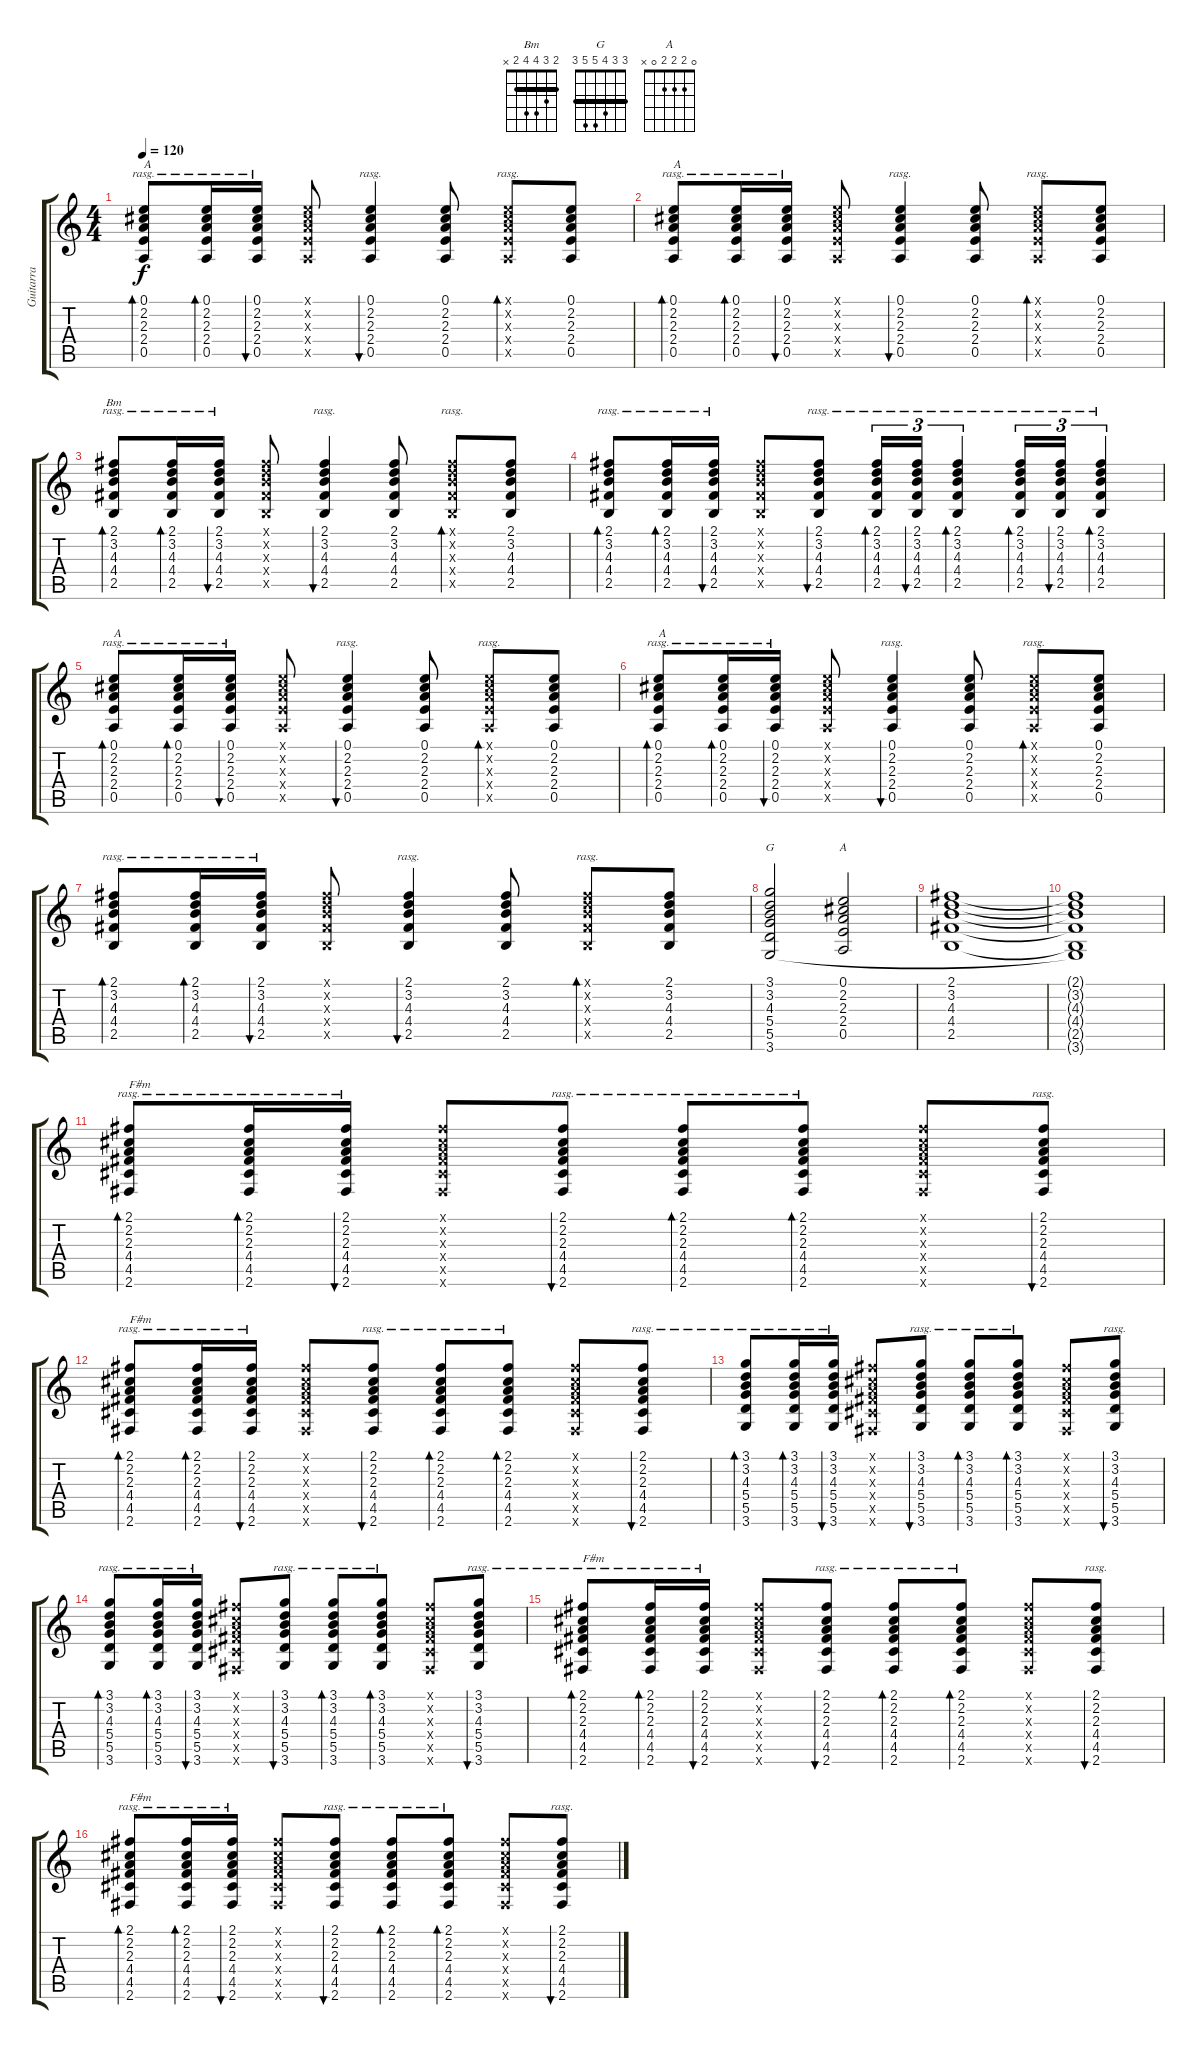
\track ("Guitarra" "Guitarra") {instrument acousticguitarsteel}
\staff {score tabs}
\tuning (E4 B3 G3 D3 A2 E2) {hide}
\chord ("Bm" 2 3 4 4 2 x) {barre 2}
\chord ("G" 3 3 4 5 5 3) {barre 3}
\chord ("A" 0 2 2 2 0 x)
\ts (4 4)
\tempo 120
\clef g2
\ks c
(0.1 2.2 2.3 2.4 0.5).8{bd 30 rasg ii txt "A" dy f} (0.1 2.2 2.3 2.4 0.5).16{bd 30 rasg ii} (0.1 2.2 2.3 2.4 0.5).16{bu 30 rasg ii} (0.1{x} 2.2{x} 2.3{x} 2.4{x} 0.5{x}).8 (0.1 2.2 2.3 2.4 0.5).4{bu 30 rasg ii} (0.1 2.2 2.3 2.4 0.5).8 (0.1{x} 2.2{x} 2.3{x} 2.4{x} 0.5{x}).8{bd 60 rasg ii} (0.1 2.2 2.3 2.4 0.5).8 |
(0.1 2.2 2.3 2.4 0.5).8{bd 30 rasg ii txt "A"} (0.1 2.2 2.3 2.4 0.5).16{bd 30 rasg ii} (0.1 2.2 2.3 2.4 0.5).16{bu 30 rasg ii} (0.1{x} 2.2{x} 2.3{x} 2.4{x} 0.5{x}).8 (0.1 2.2 2.3 2.4 0.5).4{bu 30 rasg ii} (0.1 2.2 2.3 2.4 0.5).8 (0.1{x} 2.2{x} 2.3{x} 2.4{x} 0.5{x}).8{bd 60 rasg ii} (0.1 2.2 2.3 2.4 0.5).8 |
(2.1 3.2 4.3 4.4 2.5).8{bd 30 ch "Bm" rasg ii} (2.1 3.2 4.3 4.4 2.5).16{bd 30 rasg ii} (2.1 3.2 4.3 4.4 2.5).16{bu 30 rasg ii} (2.1{x} 3.2{x} 4.3{x} 4.4{x} 2.5{x}).8 (2.1 3.2 4.3 4.4 2.5).4{bu 30 rasg ii} (2.1 3.2 4.3 4.4 2.5).8 (2.1{x} 3.2{x} 4.3{x} 4.4{x} 2.5{x}).8{bd 60 rasg ii} (2.1 3.2 4.3 4.4 2.5).8 |
(2.1 3.2 4.3 4.4 2.5).8{bd 30 rasg ii} (2.1 3.2 4.3 4.4 2.5).16{bd 30 rasg ii} (2.1 3.2 4.3 4.4 2.5).16{bu 30 rasg ii} (2.1{x} 3.2{x} 4.3{x} 4.4{x} 2.5{x}).8 (2.1 3.2 4.3 4.4 2.5).8{bu 30 rasg ii} (2.1 3.2 4.3 4.4 2.5).16{tu (3 2) bd 120 rasg ii} (2.1 3.2 4.3 4.4 2.5).16{tu (3 2) bu 120 rasg ii} (2.1 3.2 4.3 4.4 2.5).4{tu (3 2) bd 120 rasg ii} (2.1 3.2 4.3 4.4 2.5).16{tu (3 2) bd 120 rasg ii} (2.1 3.2 4.3 4.4 2.5).16{tu (3 2) bu 120 rasg ii} (2.1 3.2 4.3 4.4 2.5).4{tu (3 2) bd 120 rasg ii} |
(0.1 2.2 2.3 2.4 0.5).8{bd 30 rasg ii txt "A"} (0.1 2.2 2.3 2.4 0.5).16{bd 30 rasg ii} (0.1 2.2 2.3 2.4 0.5).16{bu 30 rasg ii} (0.1{x} 2.2{x} 2.3{x} 2.4{x} 0.5{x}).8 (0.1 2.2 2.3 2.4 0.5).4{bu 30 rasg ii} (0.1 2.2 2.3 2.4 0.5).8 (0.1{x} 2.2{x} 2.3{x} 2.4{x} 0.5{x}).8{bd 60 rasg ii} (0.1 2.2 2.3 2.4 0.5).8 |
(0.1 2.2 2.3 2.4 0.5).8{bd 30 rasg ii txt "A"} (0.1 2.2 2.3 2.4 0.5).16{bd 30 rasg ii} (0.1 2.2 2.3 2.4 0.5).16{bu 30 rasg ii} (0.1{x} 2.2{x} 2.3{x} 2.4{x} 0.5{x}).8 (0.1 2.2 2.3 2.4 0.5).4{bu 30 rasg ii} (0.1 2.2 2.3 2.4 0.5).8 (0.1{x} 2.2{x} 2.3{x} 2.4{x} 0.5{x}).8{bd 60 rasg ii} (0.1 2.2 2.3 2.4 0.5).8 |
(2.1 3.2 4.3 4.4 2.5).8{bd 30 rasg ii} (2.1 3.2 4.3 4.4 2.5).16{bd 30 rasg ii} (2.1 3.2 4.3 4.4 2.5).16{bu 30 rasg ii} (2.1{x} 3.2{x} 4.3{x} 4.4{x} 2.5{x}).8 (2.1 3.2 4.3 4.4 2.5).4{bu 30 rasg ii} (2.1 3.2 4.3 4.4 2.5).8 (2.1{x} 3.2{x} 4.3{x} 4.4{x} 2.5{x}).8{bd 60 rasg ii} (2.1 3.2 4.3 4.4 2.5).8 |
(3.1 3.2 4.3 5.4 5.5 3.6).2{ch "G"} (0.1 2.2 2.3 2.4 0.5).2{ch "A"} |
(2.1 3.2 4.3 4.4 2.5).1 |
(2.1{t} 3.2{t} 4.3{t} 4.4{t} 2.5{t} 3.6{t}).1 |
(2.1 2.2 2.3 4.4 4.5 2.6).8{bd 30 rasg ii txt "F#m"} (2.1 2.2 2.3 4.4 4.5 2.6).16{bd 30 rasg ii} (2.1 2.2 2.3 4.4 4.5 2.6).16{bu 30 rasg ii} (2.1{x} 2.2{x} 2.3{x} 4.4{x} 4.5{x} 2.6{x}).8 (2.1 2.2 2.3 4.4 4.5 2.6).8{bu 30 rasg ii} (2.1 2.2 2.3 4.4 4.5 2.6).8{bd 60 rasg ii} (2.1 2.2 2.3 4.4 4.5 2.6).8{bd 60 rasg ii} (2.1{x} 2.2{x} 2.3{x} 4.4{x} 4.5{x} 2.6{x}).8 (2.1 2.2 2.3 4.4 4.5 2.6).8{bu 120 rasg ii} |
(2.1 2.2 2.3 4.4 4.5 2.6).8{bd 30 rasg ii txt "F#m"} (2.1 2.2 2.3 4.4 4.5 2.6).16{bd 30 rasg ii} (2.1 2.2 2.3 4.4 4.5 2.6).16{bu 30 rasg ii} (2.1{x} 2.2{x} 2.3{x} 4.4{x} 4.5{x} 2.6{x}).8 (2.1 2.2 2.3 4.4 4.5 2.6).8{bu 30 rasg ii} (2.1 2.2 2.3 4.4 4.5 2.6).8{bd 60 rasg ii} (2.1 2.2 2.3 4.4 4.5 2.6).8{bd 60 rasg ii} (2.1{x} 2.2{x} 2.3{x} 4.4{x} 4.5{x} 2.6{x}).8 (2.1 2.2 2.3 4.4 4.5 2.6).8{bu 120 rasg ii} |
(3.1 3.2 4.3 5.4 5.5 3.6).8{bd 30 rasg ii} (3.1 3.2 4.3 5.4 5.5 3.6).16{bd 30 rasg ii} (3.1 3.2 4.3 5.4 5.5 3.6).16{bu 30 rasg ii} (2.1{x} 2.2{x} 2.3{x} 4.4{x} 4.5{x} 2.6{x}).8 (3.1 3.2 4.3 5.4 5.5 3.6).8{bu 30 rasg ii} (3.1 3.2 4.3 5.4 5.5 3.6).8{bd 60 rasg ii} (3.1 3.2 4.3 5.4 5.5 3.6).8{bd 60 rasg ii} (2.1{x} 2.2{x} 2.3{x} 4.4{x} 4.5{x} 2.6{x}).8 (3.1 3.2 4.3 5.4 5.5 3.6).8{bu 120 rasg ii} |
(3.1 3.2 4.3 5.4 5.5 3.6).8{bd 30 rasg ii} (3.1 3.2 4.3 5.4 5.5 3.6).16{bd 30 rasg ii} (3.1 3.2 4.3 5.4 5.5 3.6).16{bu 30 rasg ii} (2.1{x} 2.2{x} 2.3{x} 4.4{x} 4.5{x} 2.6{x}).8 (3.1 3.2 4.3 5.4 5.5 3.6).8{bu 30 rasg ii} (3.1 3.2 4.3 5.4 5.5 3.6).8{bd 60 rasg ii} (3.1 3.2 4.3 5.4 5.5 3.6).8{bd 60 rasg ii} (2.1{x} 2.2{x} 2.3{x} 4.4{x} 4.5{x} 2.6{x}).8 (3.1 3.2 4.3 5.4 5.5 3.6).8{bu 120 rasg ii} |
(2.1 2.2 2.3 4.4 4.5 2.6).8{bd 30 rasg ii txt "F#m"} (2.1 2.2 2.3 4.4 4.5 2.6).16{bd 30 rasg ii} (2.1 2.2 2.3 4.4 4.5 2.6).16{bu 30 rasg ii} (2.1{x} 2.2{x} 2.3{x} 4.4{x} 4.5{x} 2.6{x}).8 (2.1 2.2 2.3 4.4 4.5 2.6).8{bu 30 rasg ii} (2.1 2.2 2.3 4.4 4.5 2.6).8{bd 60 rasg ii} (2.1 2.2 2.3 4.4 4.5 2.6).8{bd 60 rasg ii} (2.1{x} 2.2{x} 2.3{x} 4.4{x} 4.5{x} 2.6{x}).8 (2.1 2.2 2.3 4.4 4.5 2.6).8{bu 120 rasg ii} |
(2.1 2.2 2.3 4.4 4.5 2.6).8{bd 30 rasg ii txt "F#m"} (2.1 2.2 2.3 4.4 4.5 2.6).16{bd 30 rasg ii} (2.1 2.2 2.3 4.4 4.5 2.6).16{bu 30 rasg ii} (2.1{x} 2.2{x} 2.3{x} 4.4{x} 4.5{x} 2.6{x}).8 (2.1 2.2 2.3 4.4 4.5 2.6).8{bu 30 rasg ii} (2.1 2.2 2.3 4.4 4.5 2.6).8{bd 60 rasg ii} (2.1 2.2 2.3 4.4 4.5 2.6).8{bd 60 rasg ii} (2.1{x} 2.2{x} 2.3{x} 4.4{x} 4.5{x} 2.6{x}).8 (2.1 2.2 2.3 4.4 4.5 2.6).8{bu 120 rasg ii}
